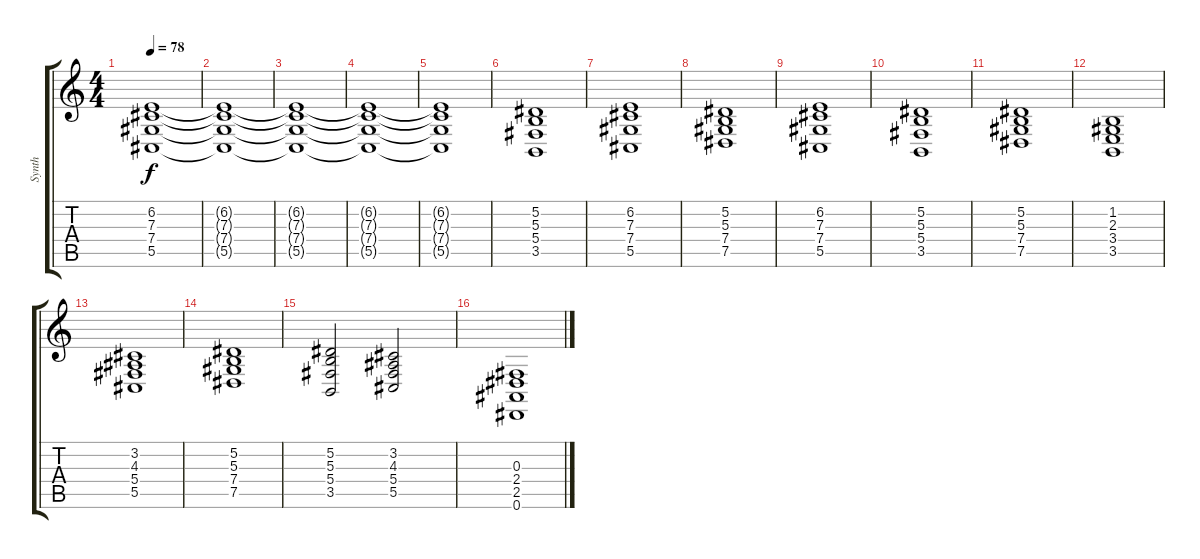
\track ("Synth" "Synth") {instrument synthstrings1}
\staff {score tabs}
\tuning (Eb4 Bb3 Gb3 Db3 Ab2 Eb2) {hide}
\ts (4 4)
\tempo 78
\clef g2
\ks c
(6.2 7.3 7.4 5.5).1{dy f instrument synthstrings1} |
(6.2{t} 7.3{t} 7.4{t} 5.5{t}).1 |
(6.2{t} 7.3{t} 7.4{t} 5.5{t}).1 |
(6.2{t} 7.3{t} 7.4{t} 5.5{t}).1 |
(6.2{t} 7.3{t} 7.4{t} 5.5{t}).1 |
(5.2 5.3 5.4 3.5).1 |
(6.2 7.3 7.4 5.5).1 |
(5.2 5.3 7.4 7.5).1 |
(6.2 7.3 7.4 5.5).1 |
(5.2 5.3 5.4 3.5).1 |
(5.2 5.3 7.4 7.5).1 |
(1.2 2.3 3.4 3.5).1 |
(3.2 4.3 5.4 5.5).1 |
(5.2 5.3 7.4 7.5).1 |
(5.2 5.3 5.4 3.5).2 (3.2 4.3 5.4 5.5).2 |
(0.3 2.4 2.5 0.6).1
